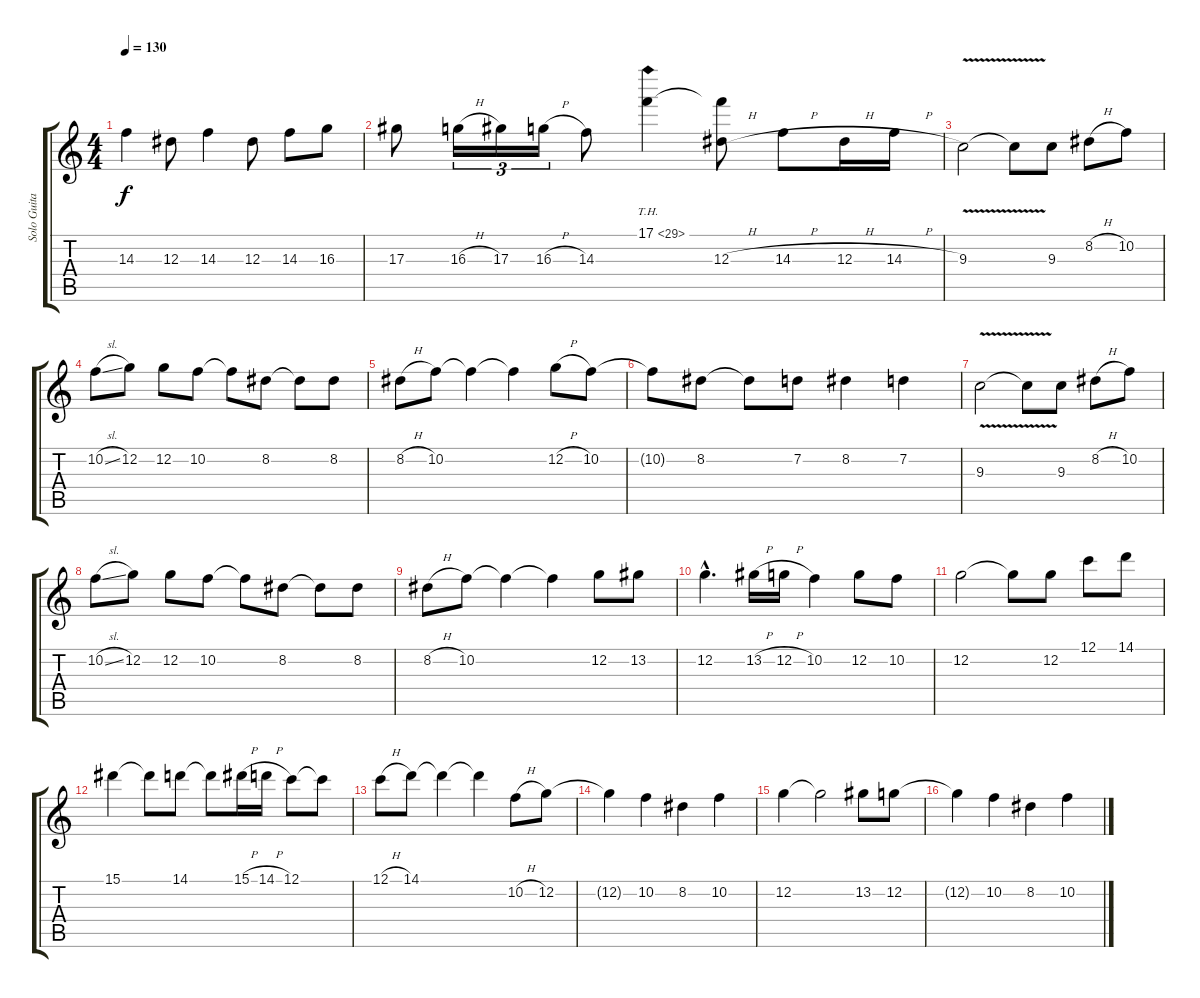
\track ("Solo Guitar" "Solo Guita") {instrument distortionguitar}
\staff {score tabs}
\tuning (C4 G3 Eb3 Bb2 F2 C2) {hide}
\ts (4 4)
\tempo 130
\clef g2
\ks c
14.3.4{dy f} 12.3.8 14.3.4 12.3.8 14.3.8 16.3.8 |
17.3.8 16.3{h}.16{tu (3 2)} 17.3.16{tu (3 2)} 16.3{h}.16{tu (3 2)} 14.3.8 17.1{th 12}.4 (17.1{t} 12.3{h}).8 14.3{h}.8 12.3{h}.16 14.3{h}.16 |
9.3{v}.2 9.3{t}.8 9.3.8 8.2{h}.8 10.2.8 |
10.2{sl}.8 12.2.8 12.2.8 10.2.8 10.2{t}.8 8.2.8 8.2{t}.8 8.2.8 |
8.2{h}.8 10.2.8 10.2{t}.4 10.2{t}.4 12.2{h}.8 10.2.8 |
10.2{t}.8 8.2.8 8.2{t}.8 7.2.8 8.2.4 7.2.4 |
9.3{v}.2 9.3{t}.8 9.3.8 8.2{h}.8 10.2.8 |
10.2{sl}.8 12.2.8 12.2.8 10.2.8 10.2{t}.8 8.2.8 8.2{t}.8 8.2.8 |
8.2{h}.8 10.2.8 10.2{t}.4 10.2{t}.4 12.2.8 13.2.8 |
12.2{hac}.4{d} 13.2{h}.16 12.2{h}.16 10.2.4 12.2.8 10.2.8 |
12.2.2 12.2{t}.8 12.2.8 12.1.8 14.1.8 |
15.1.4 15.1{t}.8 14.1.8 14.1{t}.8 15.1{h}.16 14.1{h}.16 12.1.8 12.1{t}.8 |
12.1{h}.8 14.1.8 14.1{t}.4 14.1{t}.4 10.2{h}.8 12.2.8 |
12.2{t}.4 10.2.4 8.2.4 10.2.4 |
12.2.4 12.2{t}.2 13.2.8 12.2.8 |
12.2{t}.4 10.2.4 8.2.4 10.2.4
